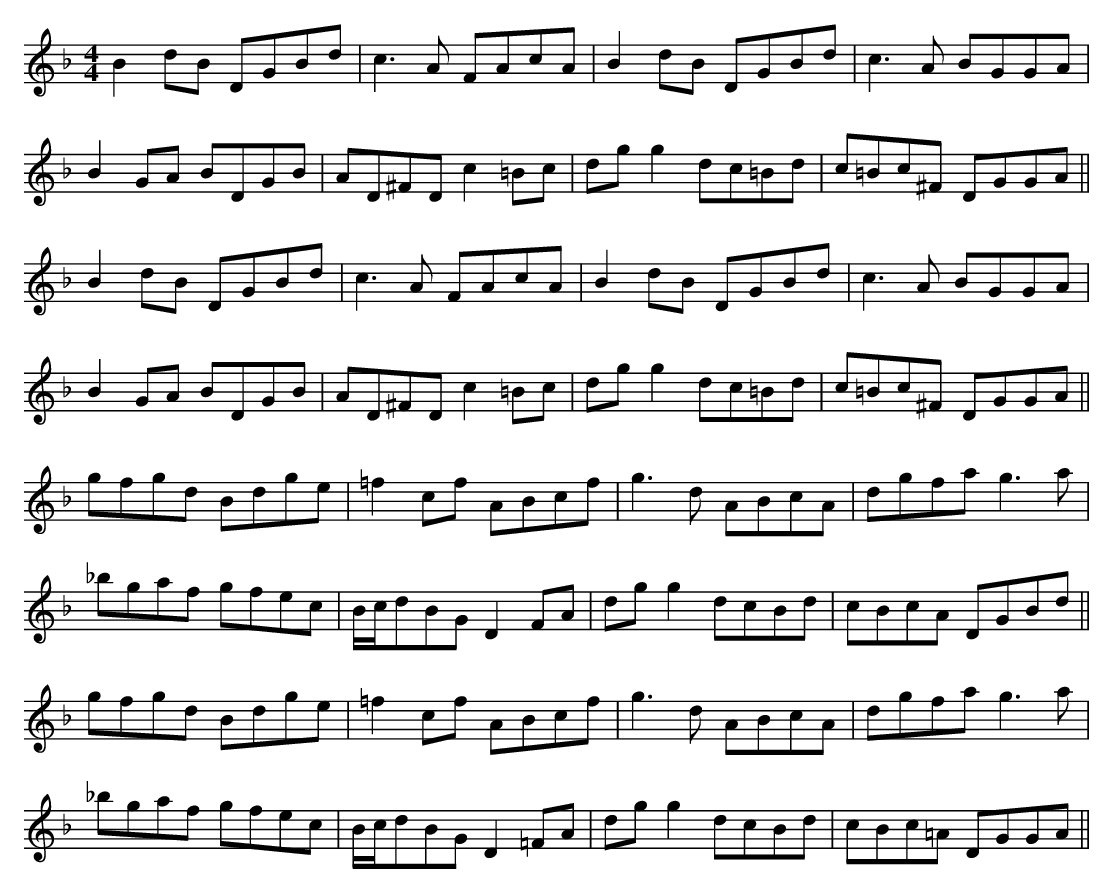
X:1
M:4/4
K:Gdor
B2 dB DGBd|c3 A FAcA|B2 dB DGBd|c3 A BGGA|
B2 GA BDGB|AD^FD c2 =Bc|dg g2 dc=Bd|c=Bc^F DGGA||
B2 dB DGBd|c3 A FAcA|B2 dB DGBd|c3 A BGGA|
B2 GA BDGB|AD^FD c2 =Bc|dg g2 dc=Bd|c=Bc^F DGGA||
gfgd Bdge|=f2 cf ABcf|g3 d ABcA|dgfa g3 a|
_bgaf gfec|B/c/dBG D2 FA|dg g2 dcBd|cBcA DGBd||
gfgd Bdge|=f2 cf ABcf|g3 d ABcA|dgfa g3 a|
_bgaf gfec|B/c/dBG D2 =FA|dg g2 dcBd|cBc=A DGGA||
